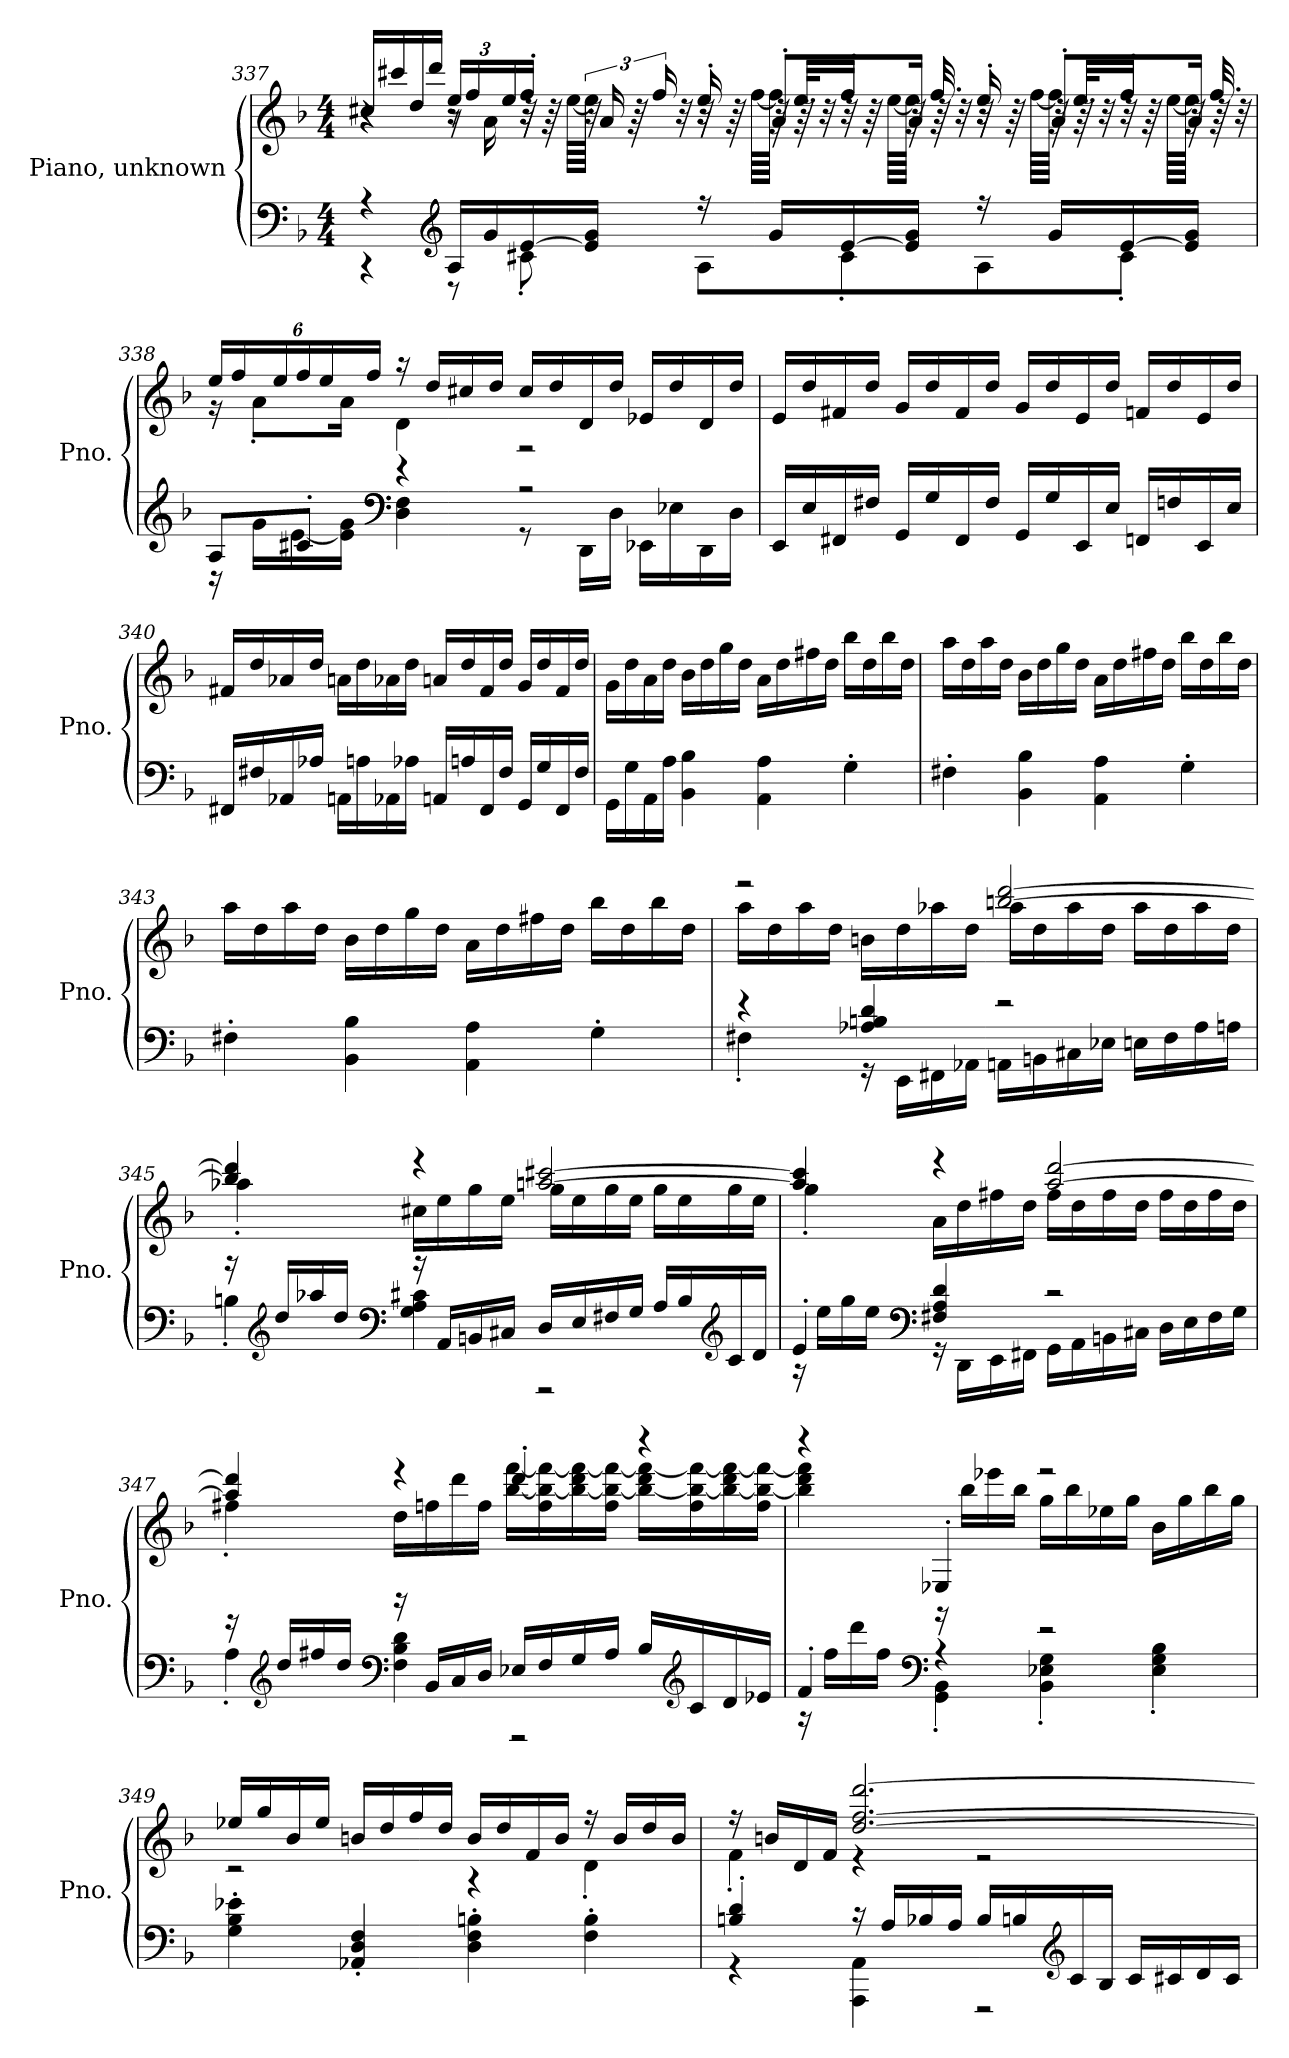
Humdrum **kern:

**kern	**kern
*part1	*part1
*staff2	*staff1
*I"Piano, unknown	*
*I'Pno.	*
!!LO:LB:g=z
*clefF4	*clefG2
*k[b-]	*k[b-]
*M4/4	*M4/4
=337	=337
*^	*^
*	*	*	*^
4r	4r	16cc#X/LL	4r	4r
.	.	16ccc#X/	.	.
.	.	16dd/	.	.
.	.	16ddd/JJ	.	.
*clefG2	*	*	*	*
*	*	*Xbrackettup	*	*
16A/LL	8r	24ee/LL	16r	8r
.	.	24ff/	.	.
16g/	.	.	16a\	.
.	.	24ee/	.	.
[16e/	8c#X'\	16ff'/JJ	32r	16r
.	.	.	64r	.
.	.	.	[64ee\LLLL	.
*	*	*brackettup	*	*
16e/] 16g/JJ	.	48r	64ee\JJJJ]	16a/
.	.	.	64r	.
.	.	24ff/	.	.
.	.	.	32r	.
16r	8A\L	16ee'/	32r	16r
.	.	.	64r	.
.	.	.	[64ff\LLLL	.
16g/LL	.	64r	64ff\JJJJ]	8a'/L
.	.	32.ee/KLL	64r	.
.	.	.	32r	.
[16e/	8c#'\	16ff'/JJ	32r	.
.	.	.	64r	.
.	.	.	[64ee\LLLL	.
16e/] 16g/JJ	.	64r	64ee\JJJJ]	16a/Jk
.	.	32.ff/	64r	.
.	.	.	32r	.
16r	8A\	16ee'/	32r	16r
.	.	.	64r	.
.	.	.	[64ff\LLLL	.
16g/LL	.	64r	64ff\JJJJ]	8a'/L
.	.	32.ee/KLL	64r	.
.	.	.	32r	.
[16e/	8c#'\J	16ff'/JJ	32r	.
.	.	.	64r	.
.	.	.	[64ee\LLLL	.
16e/] 16g/JJ	.	64r	64ee\JJJJ]	16a/Jk
.	.	32.ff/	64r	.
.	.	.	32r	.
*	*	*v	*v	*v
!!LO:LB:g=z
=338	=338	=338
*	*	*Xbrackettup
*	*	*^
8A/L	16r	24ee/LL	16r
.	.	24ff/	.
.	16g\LL	.	8a'\L
.	.	24ee/	.
8c#X'/J	[16e\	24ff/	.
.	.	24ee/	.
.	16e\] 16g\JJ	.	16a\Jk
.	.	24ff/JJ	.
*clefF4	*	*	*
4r	4D\ 4F\	16r	4d\
.	.	16dd/LL	.
.	.	16cc#X/	.
.	.	16dd/JJ	.
2r	8r	16cc#/LL	2r
.	.	16dd/	.
.	16DD\LL	16d/	.
.	16D\JJ	16dd/JJ	.
.	16EE-X\LL	16e-X/LL	.
.	16E-X\	16dd/	.
.	16DD\	16d/	.
.	16D\JJ	16dd/JJ	.
*v	*v	*	*
*	*v	*v
=339	=339
16EE/LL	16e/LL
16E/	16dd/
16FF#X/	16f#X/
16F#X/JJ	16dd/JJ
16GG/LL	16g/LL
16G/	16dd/
16FF#/	16f#/
16F#/JJ	16dd/JJ
16GG/LL	16g/LL
16G/	16dd/
16EE/	16e/
16E/JJ	16dd/JJ
16FFn/LL	16fn/LL
16Fn/	16dd/
16EE/	16e/
16E/JJ	16dd/JJ
!!LO:LB:g=z
=340	=340
16FF#X/LL	16f#X/LL
16F#X/	16dd/
16AA-X/	16a-X/
16A-X/JJ	16dd/JJ
16AAn\LL	16an\LL
16An\	16dd\
16AA-X\	16a-X\
16A-X\JJ	16dd\JJ
16AAn/LL	16an/LL
16An/	16dd/
16FF#/	16f#/
16F#/JJ	16dd/JJ
16GG/LL	16g/LL
16G/	16dd/
16FF#/	16f#/
16F#/JJ	16dd/JJ
=341	=341
16GG\LL	16g\LL
16G\	16dd\
16AA\	16a\
16A\JJ	16dd\JJ
4BB-\ 4B-\	16b-\LL
.	16dd\
.	16gg\
.	16dd\JJ
4AA\ 4A\	16a\LL
.	16dd\
.	16ff#X\
.	16dd\JJ
4G'\	16bb-\LL
.	16dd\
.	16bb-\
.	16dd\JJ
!!LO:PB:g=z
=342	=342
4F#X'\	16aa\LL
.	16dd\
.	16aa\
.	16dd\JJ
4BB-\ 4B-\	16b-\LL
.	16dd\
.	16gg\
.	16dd\JJ
4AA\ 4A\	16a\LL
.	16dd\
.	16ff#X\
.	16dd\JJ
4G'\	16bb-\LL
.	16dd\
.	16bb-\
.	16dd\JJ
=343	=343
4F#X'\	16aa\LL
.	16dd\
.	16aa\
.	16dd\JJ
4BB-\ 4B-\	16b-\LL
.	16dd\
.	16gg\
.	16dd\JJ
4AA\ 4A\	16a\LL
.	16dd\
.	16ff#X\
.	16dd\JJ
4G'\	16bb-\LL
.	16dd\
.	16bb-\
.	16dd\JJ
!!LO:LB:g=z
=344	=344
*^	*^
4r	4F#X'\	2r	16aa\LL
.	.	.	16dd\
.	.	.	16aa\
.	.	.	16dd\JJ
4A-X/ 4Bn/ 4d/	16r	.	16bn\LL
.	16EE\LL	.	16dd\
.	16FF#X\	.	16aa-X\
.	16AA-X\JJ	.	16dd\JJ
2r	16AAn\LL	[2bbn/ [2ddd/	16aa-\LL
.	16BBn\	.	16dd\
.	16C#X\	.	16aa-\
.	16E-X\JJ	.	16dd\JJ
.	16En\LL	.	16aa-\LL
.	16F#\	.	16dd\
.	16A-\	.	16aa-\
.	16An\JJ	.	16dd\JJ
!!LO:LB:g=z	!!
=345	=345	=345	=345
16r	4Bn'\	4bb/] 4ddd/]	4aa-X'\
*clefG2	*	*	*
16dd/LL	.	.	.
16aa-X/	.	.	.
16dd/JJ	.	.	.
*clefF4	*	*	*
16r	4G\ 4A\ 4c#X\	4r	16cc#X\LL
16AA/LL	.	.	16ee\
16BBn/	.	.	16gg\
16C#X/JJ	.	.	16ee\JJ
16D/LL	2r	[2aan/ [2ccc#X/	16gg\LL
16E/	.	.	16ee\
16F#X/	.	.	16gg\
16G/JJ	.	.	16ee\JJ
16A/LL	.	.	16gg\LL
16B/	.	.	16ee\
*clefG2	*	*	*
16c#/	.	.	16gg\
16d/JJ	.	.	16ee\JJ
!!LO:LB:g=z	!!
=346	=346	=346	=346
4e'/	16r	4aa/] 4ccc#/]	4gg'\
.	16ee\LL	.	.
.	16gg\	.	.
.	16ee\JJ	.	.
*clefF4	*	*	*
4F#X/ 4A/ 4d/	16r	4r	16a\LL
.	16DD\LL	.	16dd\
.	16EE\	.	16ff#X\
.	16FF#X\JJ	.	16dd\JJ
2r	16GG\LL	[2aa/ [2ddd/	16ff#\LL
.	16AA\	.	16dd\
.	16BBn\	.	16ff#\
.	16C#X\JJ	.	16dd\JJ
.	16D\LL	.	16ff#\LL
.	16E\	.	16dd\
.	16F#\	.	16ff#\
.	16G\JJ	.	16dd\JJ
!!LO:LB:g=z	!!
=347	=347	=347	=347
16r	4A'\	4aa/] 4ddd/]	4ff#X'\
*clefG2	*	*	*
16dd/LL	.	.	.
16ff#X/	.	.	.
16dd/JJ	.	.	.
*clefF4	*	*	*
16r	4F\ 4B-\ 4d\	4r	16dd\LL
16BB-/LL	.	.	16ffn\
16C/	.	.	16ddd\
16D/JJ	.	.	16ff\JJ
16E-X/LL	2r	4ddd'/	[16bb-\ [16fff\LL
16F/	.	.	16ff\ 16bb-\_ 16fff\_
16G/	.	.	16bb-\_ 16ddd\ 16fff\_
16A/JJ	.	.	16ff\ 16bb-\_ 16fff\_JJ
16B-/LL	.	4r	16bb-\_ 16ddd\ 16fff\_LL
*clefG2	*	*	*
16c/	.	.	16ff\ 16bb-\_ 16fff\_
16d/	.	.	16bb-\_ 16ddd\ 16fff\_
16e-X/JJ	.	.	16ff\ 16bb-\_ 16fff\_JJ
!!LO:LB:g=z	!!
=348	=348	=348	=348
4f'/	16r	4r	4bb-\] 4ddd\ 4fff\]
.	16ff\LL	.	.
.	16ddd\	.	.
.	16ff\JJ	.	.
*clefF4	*	*	*
4r	4GG\' 4BB-\'	4E-X'/	16r
.	.	.	16bb-\LL
.	.	.	16eee-X\
.	.	.	16bb-\JJ
2r	4BB-\' 4E-X\' 4G\'	2r	16gg\LL
.	.	.	16bb-\
.	.	.	16ee-X\
.	.	.	16gg\JJ
.	4E-\' 4G\' 4B-\'	.	16b-\LL
.	.	.	16gg\
.	.	.	16bb-\
.	.	.	16gg\JJ
*v	*v	*	*
=349	=349	=349
4G\' 4B-\' 4e-X\'	16ee-X/LL	2r
.	16gg/	.
.	16b-/	.
.	16ee-/JJ	.
4AA-X/' 4D/' 4F/'	16bn/LL	.
.	16dd/	.
.	16ff/	.
.	16dd/JJ	.
4D\' 4F\' 4Bn\'	16b/LL	4r
.	16dd/	.
.	16f/	.
.	16b/JJ	.
4F\' 4B\'	16r	4d'\
.	16b/LL	.
.	16dd/	.
.	16b/JJ	.
!!LO:PB:g=z	!!
=350	=350	=350
*^	*	*
4Bn/' 4d/'	4r	16r	4f'\
.	.	16bn/LL	.
.	.	16d/	.
.	.	16f/JJ	.
16r	4AAA\ 4AA\	[2.dd/ [2.ff/ [2.ddd/	4r
16A/LL	.	.	.
16B-X/	.	.	.
16A/JJ	.	.	.
16B-/LL	2r	.	2r
16Bn/	.	.	.
*clefG2	*	*	*
16c/	.	.	.
16B/JJ	.	.	.
16c/LL	.	.	.
16c#X/	.	.	.
16d/	.	.	.
16c#/JJ	.	.	.
*v	*v	*	*
*	*v	*v
=	=
*-	*-
